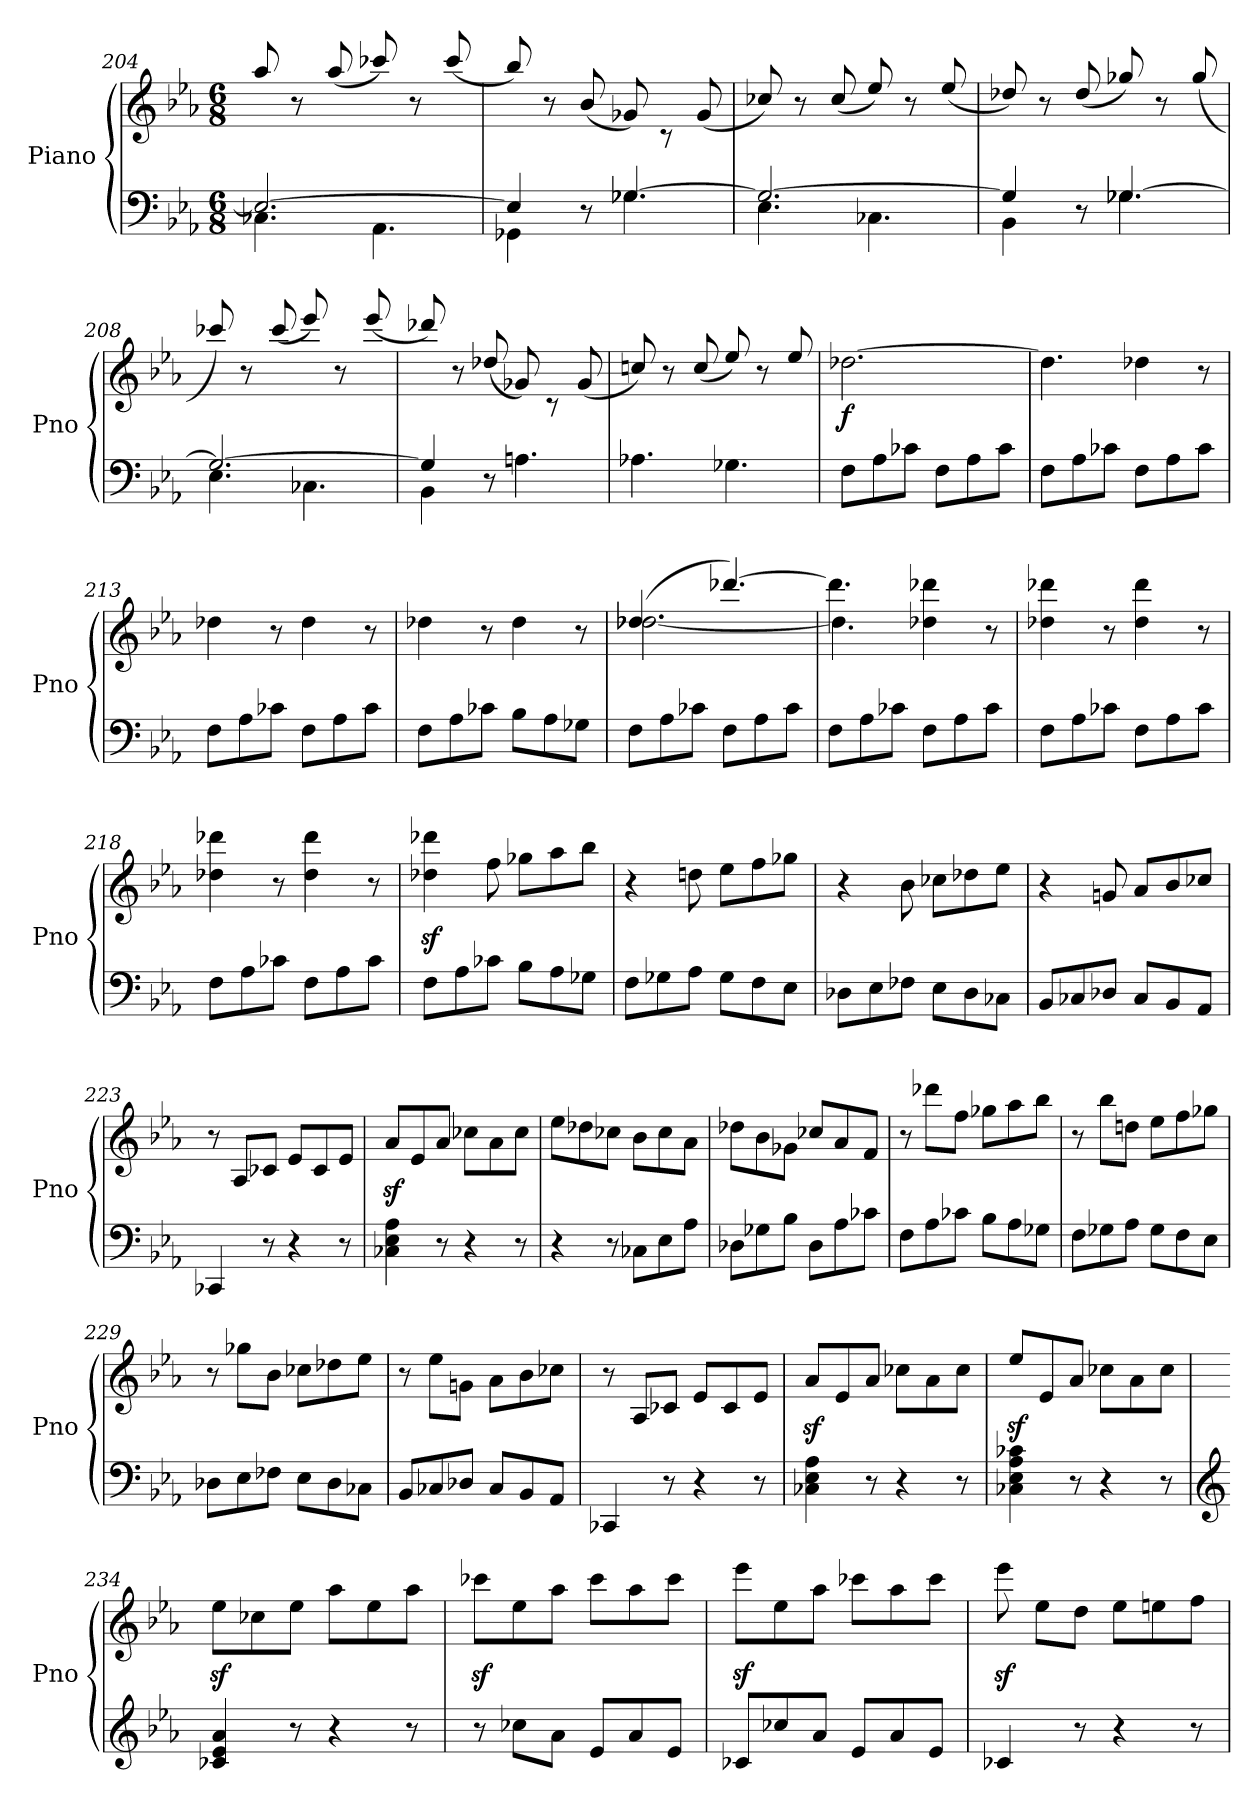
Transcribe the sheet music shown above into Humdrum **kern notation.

**kern	**kern	**dynam
*part1	*part1	*part1
*staff2	*staff1	*staff1/2
*I"Piano	*	*
*I'Pno	*	*
!!LO:LB:g=z
*clefF4	*clefG2	*
*k[b-e-a-]	*k[b-e-a-]	*
*M6/8	*M6/8	*
=204	=204	=204
*^	*^	*
2.E-/_	4.C-X\	8ryy	8aa-/	.
.	.	8r	8ryy	.
.	.	4ryy	(>8aa-/	.
.	4.AA-\	.	8ccc-X/)	.
.	.	8r	8ryy	.
.	.	8ryy	(>8ccc-/	.
=205	=205	=205	=205	=205
4E-/]	4GG-X\	8ryy	8bb-/)	.
.	.	8r	8ryy	.
8r	8ryy	8ryy	(>8b-/	.
[4.G-X/	4.G-\	8ryy	8g-X/)	.
.	.	8rc	8ryy	.
.	.	8ryy	(8g-/	.
!!LO:LB:g=z	!!
=206	=206	=206	=206	=206
2.G-/_	4.E-\	8ryy	8cc-X/)	.
.	.	8r	8ryy	.
.	.	4ryy	(>8cc-/	.
.	4.C-X\	.	8ee-/)	.
.	.	8r	8ryy	.
.	.	8ryy	(>8ee-/	.
=207	=207	=207	=207	=207
4G-/]	4BB-\	8ryy	8dd-X/)	.
.	.	8r	8ryy	.
8r	8ryy	4ryy	(>8dd-/	.
[4.G-X/	4.G-\	.	8gg-X/)	.
.	.	8r	8ryy	.
.	.	8ryy	(>8gg-/	.
=208	=208	=208	=208	=208
2.G-/_	4.E-\	8ryy	8ccc-X/)	.
.	.	8r	8ryy	.
.	.	4ryy	(>8ccc-/	.
.	4.C-X\	.	8eee-/)	.
.	.	8r	8ryy	.
.	.	8ryy	(>8eee-/	.
=209	=209	=209	=209	=209
4G-/]	4BB-\	8ryy	8ddd-X/)	.
.	.	8r	8ryy	.
8r	2ryy	8ryy	(8dd-X/	.
!	!	!	!	!LO:DY:b
4.An\	.	8ryy	8g-X/)	other-dynamics
.	.	8rc	8ryy	.
.	.	8ryy	(>8g-/	.
*v	*v	*	*	*
=210	=210	=210	=210
4.A-X\	8ryy	8ccn/)	.
.	8r	8ryy	.
.	4ryy	(>8cc/	.
4.G-X\	.	8ee-/)	.
.	8r	8ryy	.
.	8ryy	8ee-/	.
!!LO:LB:g=z
=211	=211	=211	=211
!	!	!	!LO:DY:b
*	*v	*v	*
8F\L	[2.dd-X\	f
8A-\	.	.
8c-X\J	.	.
8F\L	.	.
8A-\	.	.
8c-\J	.	.
!!LO:LB:g=z
=212	=212	=212
8F\L	4.dd-\]	.
8A-\	.	.
8c-X\J	.	.
8F\L	4dd-X\	.
8A-\	.	.
8c-\J	8r	.
=213	=213	=213
8F\L	4dd-X\	.
8A-\	.	.
8c-X\J	8r	.
8F\L	4dd-\	.
8A-\	.	.
8c-\J	8r	.
=214	=214	=214
8F\L	4dd-X\	.
8A-\	.	.
8c-X\J	8r	.
8B-\L	4dd-\	.
8A-\	.	.
8G-X\J	8r	.
=215	=215	=215
*	*^	*
8F\L	(4.dd-X/	[2.dd-\	.
8A-\	.	.	.
8c-X\J	.	.	.
8F\L	[4.ddd-X/)	.	.
8A-\	.	.	.
8c-\J	.	.	.
=216	=216	=216	=216
8F\L	4.ddd-\]	4.dd-\]	.
8A-\	.	.	.
8c-X\J	.	.	.
8F\L	4dd-X\ 4ddd-X\	4.ryy	.
8A-\	.	.	.
8c-\J	8r	.	.
*	*v	*v	*
!!LO:LB:g=z
=217	=217	=217
8F\L	4dd-X\ 4ddd-X\	.
8A-\	.	.
8c-X\J	8r	.
8F\L	4dd-\ 4ddd-\	.
8A-\	.	.
8c-\J	8r	.
!!LO:PB:g=z
=218	=218	=218
8F\L	4dd-X\ 4ddd-X\	.
8A-\	.	.
8c-X\J	8r	.
8F\L	4dd-\ 4ddd-\	.
8A-\	.	.
8c-\J	8r	.
!!LO:LB:g=z
=219	=219	=219
8F\L	4dd-X\z< 4ddd-X\z<	.
8A-\	.	.
8c-X\J	8ff\	.
8B-\L	8gg-X\L	.
8A-\	8aa-\	.
8G-X\J	8bb-\J	.
=220	=220	=220
8F\L	4r	.
8G-X\	.	.
8A-\J	8ddn\	.
8G-\L	8ee-\L	.
8F\	8ff\	.
8E-\J	8gg-X\J	.
=221	=221	=221
8D-X\L	4r	.
8E-\	.	.
8F-X\J	8b-\	.
8E-\L	8cc-X\L	.
8D-\	8dd-X\	.
8C-X\J	8ee-\J	.
=222	=222	=222
8BB-/L	4r	.
8C-X/	.	.
8D-X/J	8gn/	.
8C-/L	8a-/L	.
8BB-/	8b-/	.
8AA-/J	8cc-X/J	.
=223	=223	=223
4CC-X/	8r	.
.	8A-/L	.
8r	8c-X/J	.
4r	8e-/L	.
.	8c-/	.
8r	8e-/J	.
!!LO:LB:g=z
=224	=224	=224
4C-X\ 4E-\ 4A-\	8a-z</L	.
.	8e-/	.
8r	8a-/J	.
4r	8cc-X\L	.
.	8a-\	.
8r	8cc-\J	.
!!LO:LB:g=z
=225	=225	=225
4r	8ee-\L	.
.	8dd-X\	.
8r	8cc-X\J	.
8C-X\L	8b-\L	.
8E-\	8cc-\	.
8A-\J	8a-\J	.
=226	=226	=226
8D-X\L	8dd-X\L	.
8G-X\	8b-\	.
8B-\J	8g-X\J	.
8D-\L	8cc-X/L	.
8A-\	8a-/	.
8c-X\J	8f/J	.
=227	=227	=227
8F\L	8r	.
8A-\	8ddd-X\L	.
8c-X\J	8ff\J	.
8B-\L	8gg-X\L	.
8A-\	8aa-\	.
8G-X\J	8bb-\J	.
=228	=228	=228
8F\L	8r	.
8G-X\	8bb-\L	.
8A-\J	8ddn\J	.
8G-\L	8ee-\L	.
8F\	8ff\	.
8E-\J	8gg-X\J	.
=229	=229	=229
8D-X\L	8r	.
8E-\	8gg-X\L	.
8F-X\J	8b-\J	.
8E-\L	8cc-X\L	.
8D-\	8dd-X\	.
8C-X\J	8ee-\J	.
!!LO:LB:g=z
=230	=230	=230
8BB-/L	8r	.
8C-X/	8ee-\L	.
8D-X/J	8gn\J	.
8C-/L	8a-\L	.
8BB-/	8b-\	.
8AA-/J	8cc-X\J	.
!!LO:LB:g=z
=231	=231	=231
4CC-X/	8r	.
.	8A-/L	.
8r	8c-X/J	.
4r	8e-/L	.
.	8c-/	.
8r	8e-/J	.
=232	=232	=232
4C-X\ 4E-\ 4A-\	8a-z</L	.
.	8e-/	.
8r	8a-/J	.
4r	8cc-X\L	.
.	8a-\	.
8r	8cc-\J	.
=233	=233	=233
4C-X\ 4E-\ 4A-\ 4c-X\	8ee-z</L	.
.	8e-/	.
8r	8a-/J	.
4r	8cc-X\L	.
.	8a-\	.
8r	8cc-\J	.
=234	=234	=234
*clefG2	*	*
4c-X/ 4e-/ 4a-/	8ee-z<\L	.
.	8cc-X\	.
8r	8ee-\J	.
4r	8aa-\L	.
.	8ee-\	.
8r	8aa-\J	.
=235	=235	=235
8r	8ccc-Xz<\L	.
8cc-X\L	8ee-\	.
8a-\J	8aa-\J	.
8e-/L	8ccc-\L	.
8a-/	8aa-\	.
8e-/J	8ccc-\J	.
!!LO:LB:g=z
=236	=236	=236
8c-X/L	8eee-z<\L	.
8cc-X/	8ee-\	.
8a-/J	8aa-\J	.
8e-/L	8ccc-X\L	.
8a-/	8aa-\	.
8e-/J	8ccc-\J	.
!!LO:PB:g=z
=237	=237	=237
4c-X/	8eee-z<\	.
.	8ee-\L	.
8r	8dd\J	.
4r	8ee-\L	.
.	8een\	.
8r	8ff\J	.
=	=	=
*-	*-	*-
